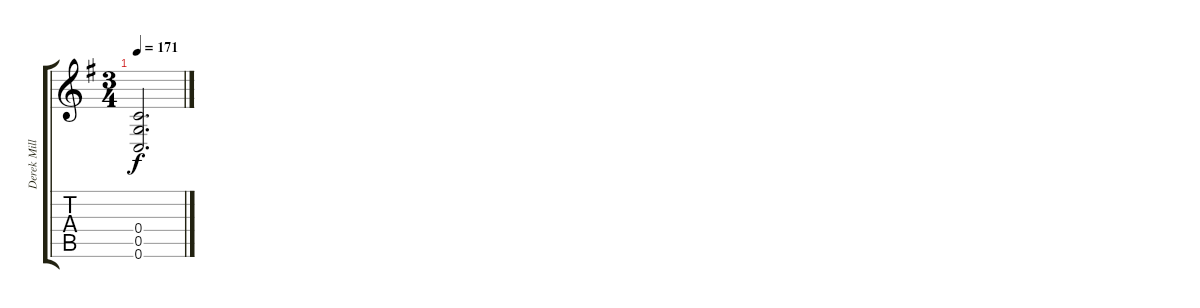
\track ("Derek Miller - Guitar" "Derek Mill") {instrument distortionguitar}
\staff {score tabs}
\tuning (D4 A3 F3 C3 G2 C2) {hide}
\ts (3 4)
\tempo 171
\clef g2
\ks eminor
(0.4{t} 0.5{t} 0.6{t}).2{d dy f}
